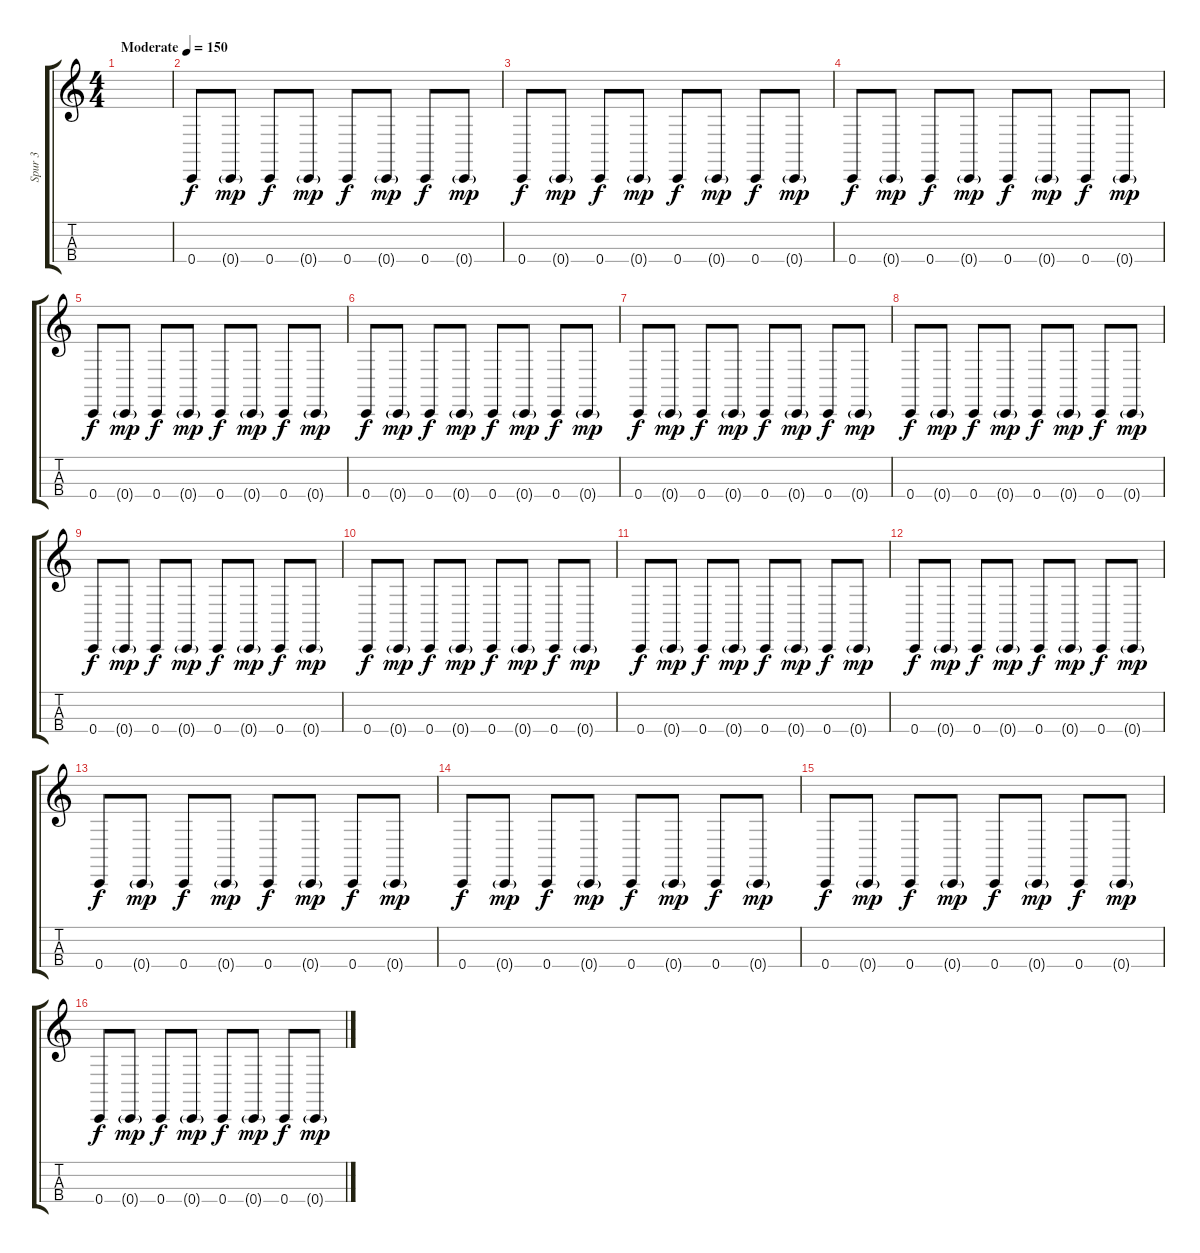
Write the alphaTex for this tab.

\track ("Spur 3" "Spur 3") {instrument tremolostrings}
\staff {score tabs}
\tuning (A3 D3 G2 C2) {hide}
\ts (4 4)
\tempo (150 "Moderate")
\clef g2
\ks c
|
0.4.8 0.4{g}.8{dy mp} 0.4.8{dy f} 0.4{g}.8{dy mp} 0.4.8{dy f} 0.4{g}.8{dy mp} 0.4.8{dy f} 0.4{g}.8{dy mp} |
0.4.8{dy f} 0.4{g}.8{dy mp} 0.4.8{dy f} 0.4{g}.8{dy mp} 0.4.8{dy f} 0.4{g}.8{dy mp} 0.4.8{dy f} 0.4{g}.8{dy mp} |
0.4.8{dy f} 0.4{g}.8{dy mp} 0.4.8{dy f} 0.4{g}.8{dy mp} 0.4.8{dy f} 0.4{g}.8{dy mp} 0.4.8{dy f} 0.4{g}.8{dy mp} |
0.4.8{dy f} 0.4{g}.8{dy mp} 0.4.8{dy f} 0.4{g}.8{dy mp} 0.4.8{dy f} 0.4{g}.8{dy mp} 0.4.8{dy f} 0.4{g}.8{dy mp} |
0.4.8{dy f} 0.4{g}.8{dy mp} 0.4.8{dy f} 0.4{g}.8{dy mp} 0.4.8{dy f} 0.4{g}.8{dy mp} 0.4.8{dy f} 0.4{g}.8{dy mp} |
0.4.8{dy f} 0.4{g}.8{dy mp} 0.4.8{dy f} 0.4{g}.8{dy mp} 0.4.8{dy f} 0.4{g}.8{dy mp} 0.4.8{dy f} 0.4{g}.8{dy mp} |
0.4.8{dy f} 0.4{g}.8{dy mp} 0.4.8{dy f} 0.4{g}.8{dy mp} 0.4.8{dy f} 0.4{g}.8{dy mp} 0.4.8{dy f} 0.4{g}.8{dy mp} |
0.4.8{dy f} 0.4{g}.8{dy mp} 0.4.8{dy f} 0.4{g}.8{dy mp} 0.4.8{dy f} 0.4{g}.8{dy mp} 0.4.8{dy f} 0.4{g}.8{dy mp} |
0.4.8{dy f} 0.4{g}.8{dy mp} 0.4.8{dy f} 0.4{g}.8{dy mp} 0.4.8{dy f} 0.4{g}.8{dy mp} 0.4.8{dy f} 0.4{g}.8{dy mp} |
0.4.8{dy f} 0.4{g}.8{dy mp} 0.4.8{dy f} 0.4{g}.8{dy mp} 0.4.8{dy f} 0.4{g}.8{dy mp} 0.4.8{dy f} 0.4{g}.8{dy mp} |
0.4.8{dy f} 0.4{g}.8{dy mp} 0.4.8{dy f} 0.4{g}.8{dy mp} 0.4.8{dy f} 0.4{g}.8{dy mp} 0.4.8{dy f} 0.4{g}.8{dy mp} |
0.4.8{dy f} 0.4{g}.8{dy mp} 0.4.8{dy f} 0.4{g}.8{dy mp} 0.4.8{dy f} 0.4{g}.8{dy mp} 0.4.8{dy f} 0.4{g}.8{dy mp} |
0.4.8{dy f} 0.4{g}.8{dy mp} 0.4.8{dy f} 0.4{g}.8{dy mp} 0.4.8{dy f} 0.4{g}.8{dy mp} 0.4.8{dy f} 0.4{g}.8{dy mp} |
0.4.8{dy f} 0.4{g}.8{dy mp} 0.4.8{dy f} 0.4{g}.8{dy mp} 0.4.8{dy f} 0.4{g}.8{dy mp} 0.4.8{dy f} 0.4{g}.8{dy mp} |
0.4.8{dy f} 0.4{g}.8{dy mp} 0.4.8{dy f} 0.4{g}.8{dy mp} 0.4.8{dy f} 0.4{g}.8{dy mp} 0.4.8{dy f} 0.4{g}.8{dy mp}
